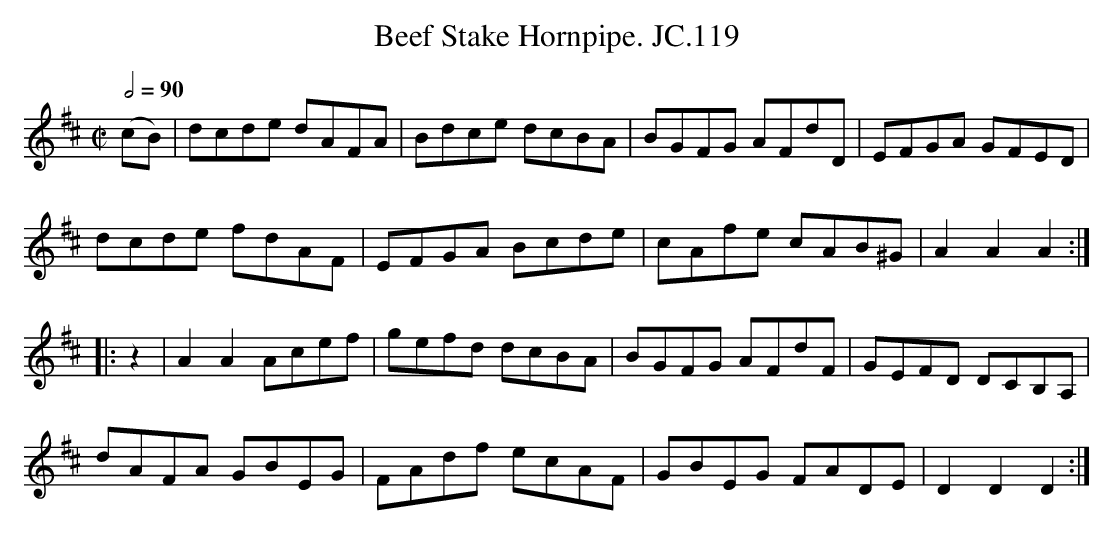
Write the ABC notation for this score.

X:1
T:Beef Stake Hornpipe. JC.119
M:C|
L:1/8
Q:2/4=90
K:D
(cB)|\\
dcde dAFA|Bdce dcBA|BGFG AFdD|EFGA GFED|
dcde fdAF|EFGA Bcde|cAfe cAB^G|A2A2A2:|
|:z2|A2A2Acef|gefd dcBA|BGFG AFdF|GEFD DCB,A,|
dAFA GBEG|FAdf ecAF|GBEG FADE|D2D2D2:|
